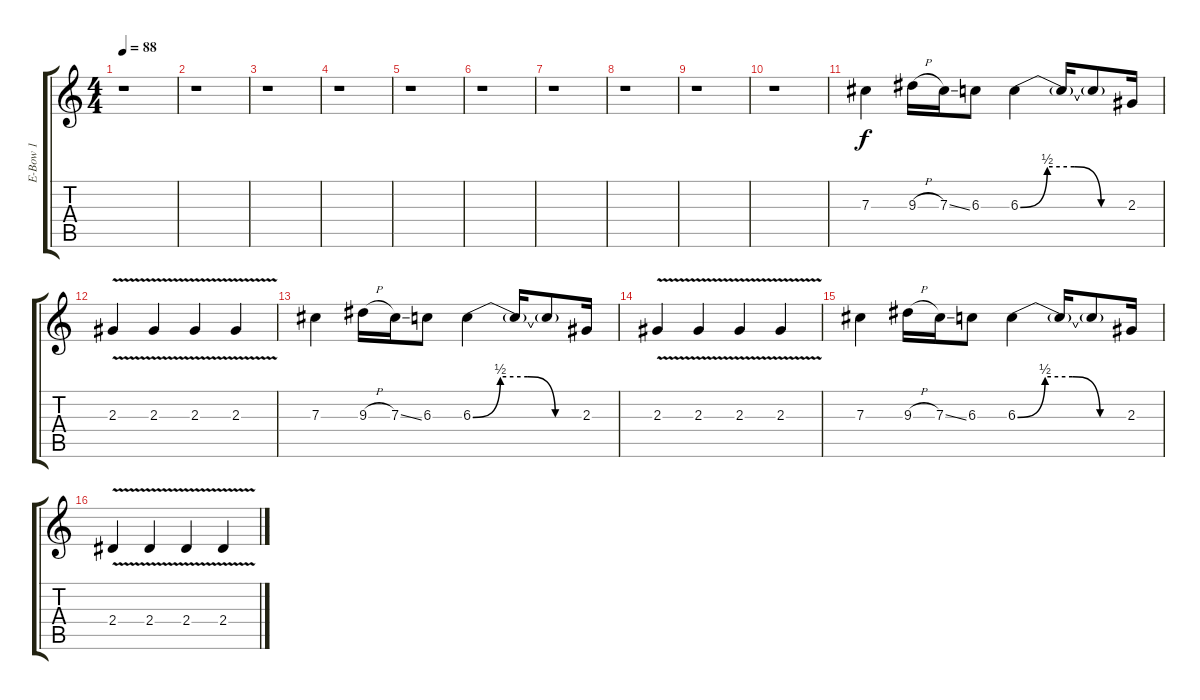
\track ("E-Bow 1" "E-Bow 1") {instrument distortionguitar}
\staff {score tabs}
\tuning (Eb4 Ab3 Gb3 Db3 Ab2 Eb2) {hide}
\ts (4 4)
\tempo 88
\clef g2
\ks c
r.1{dy f} |
r.1 |
r.1 |
r.1 |
r.1 |
r.1 |
r.1 |
r.1 |
r.1 |
r.1 |
7.3.4 9.3{h}.16 7.3{ss}.16 6.3.8 6.3{be (custom 0 0 15 2 30 2 45 0 60 0)}.4 6.3{t}.16 6.3{t}.8 2.3.16 |
2.3{v}.4 2.3{v}.4 2.3{v}.4 2.3{v}.4 |
7.3.4 9.3{h}.16 7.3{ss}.16 6.3.8 6.3{be (custom 0 0 15 2 30 2 45 0 60 0)}.4 6.3{t}.16 6.3{t}.8 2.3.16 |
2.3{v}.4 2.3{v}.4 2.3{v}.4 2.3{v}.4 |
7.3.4 9.3{h}.16 7.3{ss}.16 6.3.8 6.3{be (custom 0 0 15 2 30 2 45 0 60 0)}.4 6.3{t}.16 6.3{t}.8 2.3.16 |
2.4{v}.4 2.4{v}.4 2.4{v}.4 2.4{v}.4
